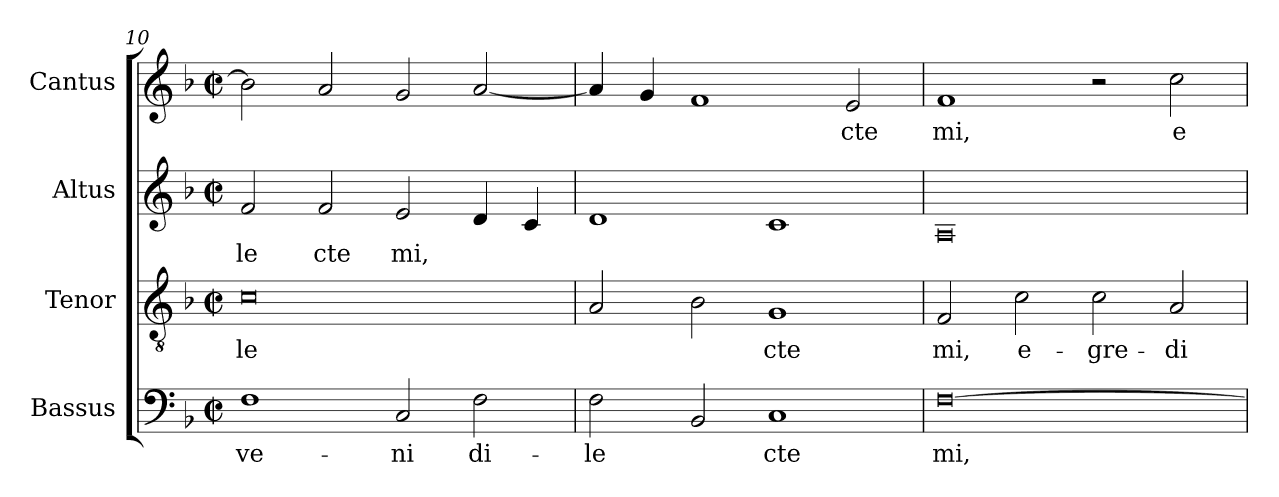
**kern	**text	**kern	**text	**kern	**text	**kern	**text
*part4	*part4	*part3	*part3	*part2	*part2	*part1	*part1
*staff4	*staff4	*staff3	*staff3	*staff2	*staff2	*staff1	*staff1
*I"Bassus	*	*I"Tenor	*	*I"Altus	*	*I"Cantus	*
*clefF4	*	*clefGv2	*	*clefG2	*	*clefG2	*
*k[b-]	*	*k[b-]	*	*k[b-]	*	*k[b-]	*
*F:	*	*F:	*	*F:	*	*F:	*
*M2/2	*	*M2/2	*	*M2/2	*	*M2/2	*
*met(c|)	*	*met(c|)	*	*met(c|)	*	*met(c|)	*
=10	=10	=10	=10	=10	=10	=10	=10
!	!LO:LY:b:cj	!	!LO:LY:b:cj	!	!LO:LY:b:cj	!	!LO:LY:b:cj
1F	ve-	0c	-le-	2f/	le	2b-\]	--
!	!	!	!	!	!LO:LY:b:cj	!	!LO:LY:b:cj
.	.	.	.	2f/	cte	2a/	--
!	!LO:LY:b:cj	!	!	!	!LO:LY:b:cj	!	!LO:LY:b:cj
2C/	-ni	.	.	2e/	mi,	2g/	--
!	!LO:LY:b:cj	!	!	!	!LO:LY:b:cj	!	!LO:LY:b:cj
2F\	di-	.	.	4d/	.	[<2a/	--
!	!	!	!	!	!LO:LY:b:cj	!	!
.	.	.	.	4c/	.	.	.
=11	=11	=11	=11	=11	=11	=11	=11
!	!LO:LY:b:cj	!	!LO:LY:b:cj	!	!LO:LY:b:cj	!	!LO:LY:b:cj
2F\	-le-	2A/	--	1d	.	4a/]	--
!	!	!	!	!	!	!	!LO:LY:b:cj
.	.	.	.	.	.	4g/	--
!	!LO:LY:b:cj	!	!LO:LY:b:cj	!	!	!	!LO:LY:b:cj
2BB-/	--	2B-\	--	.	.	1f	--
!	!LO:LY:b:cj	!	!LO:LY:b:cj	!	!LO:LY:b:cj	!	!
1C	-cte	1G	-cte	1c	.	.	.
!	!	!	!	!	!	!	!LO:LY:b:cj
.	.	.	.	.	.	2e/	-cte
=12	=12	=12	=12	=12	=12	=12	=12
!	!LO:LY:b:cj	!	!LO:LY:b:cj	!	!LO:LY:b:cj	!	!LO:LY:b:cj
[>0F	mi,	2F/	mi,	0A	.	1f	mi,
!	!	!	!LO:LY:b:cj	!	!	!	!
.	.	2c\	e-	.	.	.	.
!	!	!	!LO:LY:b:cj	!	!	!	!
.	.	2c\	-gre-	.	.	2r	.
!	!	!	!LO:LY:b:cj	!	!	!	!LO:LY:b:cj
.	.	2A/	-di-	.	.	2cc\	e-
=	=	=	=	=	=	=	=
*-	*-	*-	*-	*-	*-	*-	*-
